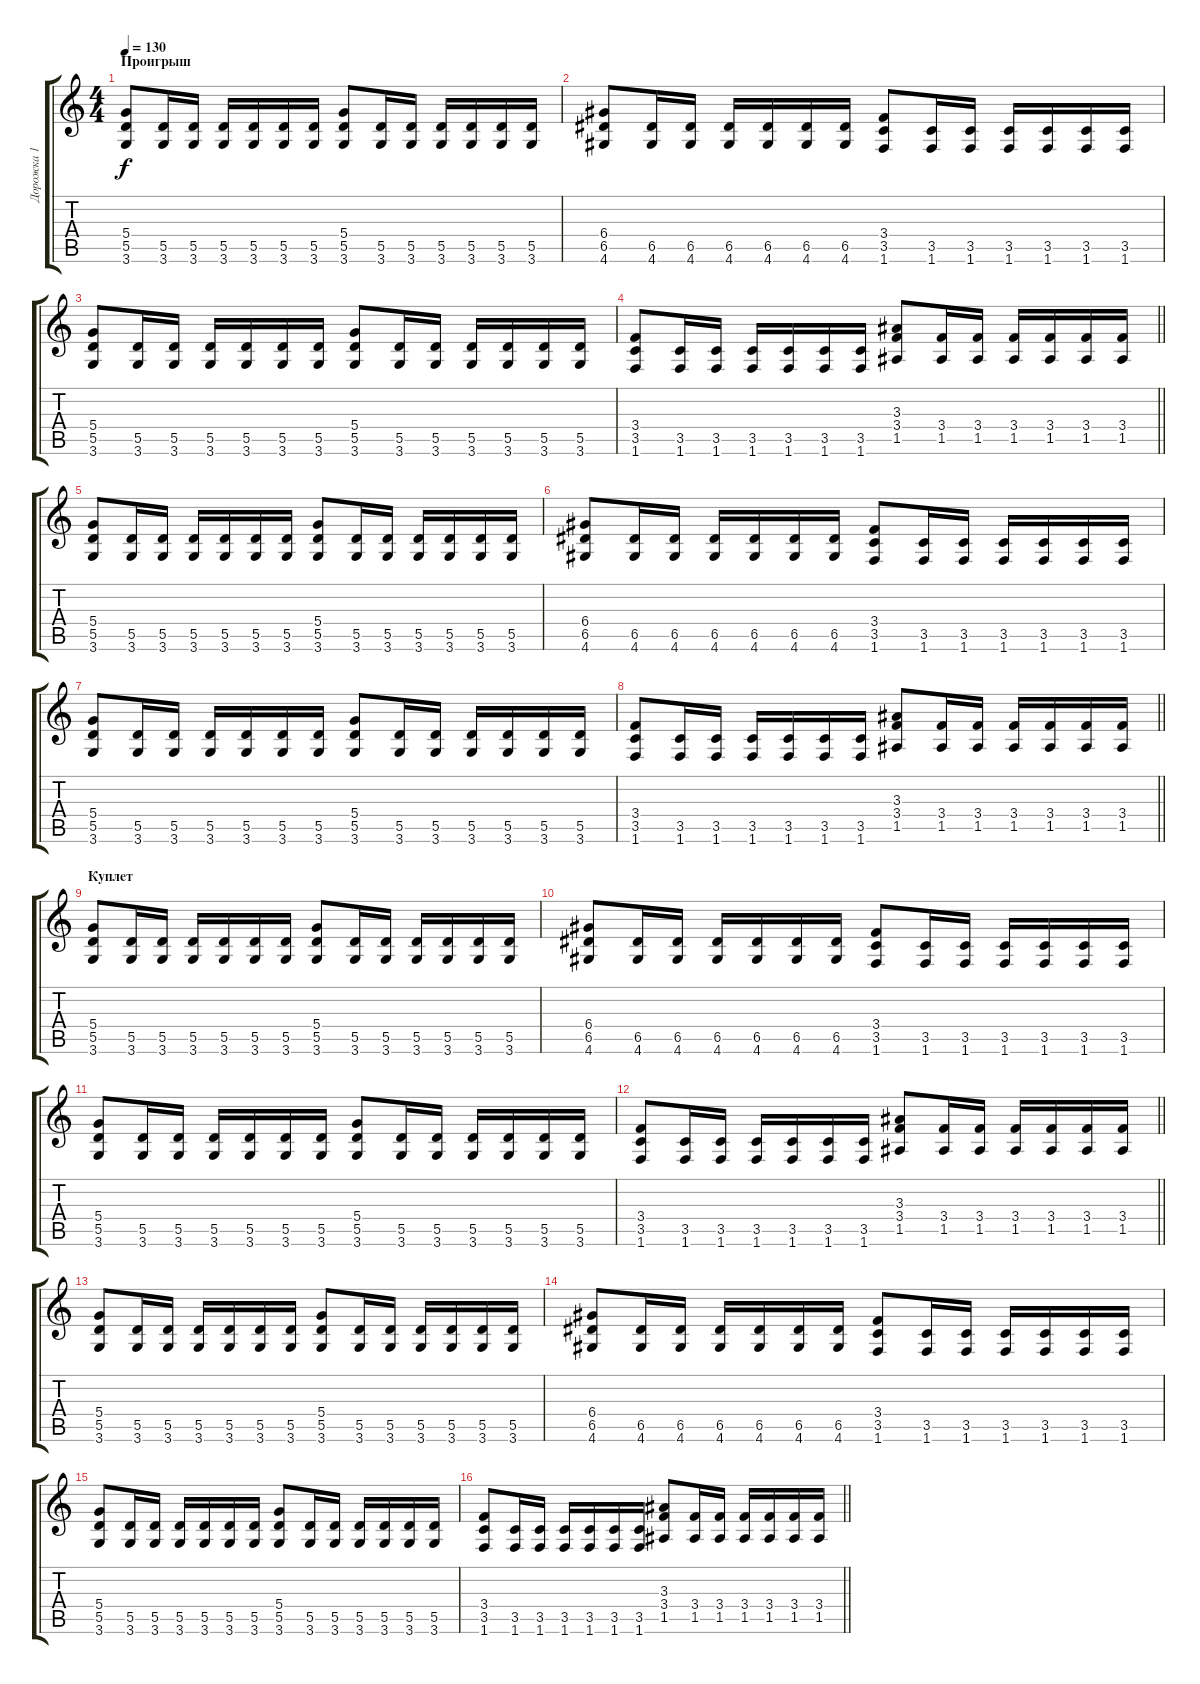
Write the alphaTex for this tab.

\track ("Дорожка 1" "Дорожка 1") {instrument distortionguitar}
\staff {score tabs}
\tuning (E4 B3 G3 D3 A2 E2) {hide}
\ts (4 4)
\section ("" "Проигрыш")
\tempo 130
\clef g2
\ks c
(5.4 5.5 3.6).8{dy f} (5.5 3.6).16 (5.5 3.6).16 (5.5 3.6).16 (5.5 3.6).16 (5.5 3.6).16 (5.5 3.6).16 (5.4 5.5 3.6).8 (5.5 3.6).16 (5.5 3.6).16 (5.5 3.6).16 (5.5 3.6).16 (5.5 3.6).16 (5.5 3.6).16 |
(6.4 6.5 4.6).8 (6.5 4.6).16 (6.5 4.6).16 (6.5 4.6).16 (6.5 4.6).16 (6.5 4.6).16 (6.5 4.6).16 (3.4 3.5 1.6).8 (3.5 1.6).16 (3.5 1.6).16 (3.5 1.6).16 (3.5 1.6).16 (3.5 1.6).16 (3.5 1.6).16 |
(5.4 5.5 3.6).8 (5.5 3.6).16 (5.5 3.6).16 (5.5 3.6).16 (5.5 3.6).16 (5.5 3.6).16 (5.5 3.6).16 (5.4 5.5 3.6).8 (5.5 3.6).16 (5.5 3.6).16 (5.5 3.6).16 (5.5 3.6).16 (5.5 3.6).16 (5.5 3.6).16 |
\barLineRight lightlight
(3.4 3.5 1.6).8 (3.5 1.6).16 (3.5 1.6).16 (3.5 1.6).16 (3.5 1.6).16 (3.5 1.6).16 (3.5 1.6).16 (3.3 3.4 1.5).8 (3.4 1.5).16 (3.4 1.5).16 (3.4 1.5).16 (3.4 1.5).16 (3.4 1.5).16 (3.4 1.5).16 |
(5.4 5.5 3.6).8 (5.5 3.6).16 (5.5 3.6).16 (5.5 3.6).16 (5.5 3.6).16 (5.5 3.6).16 (5.5 3.6).16 (5.4 5.5 3.6).8 (5.5 3.6).16 (5.5 3.6).16 (5.5 3.6).16 (5.5 3.6).16 (5.5 3.6).16 (5.5 3.6).16 |
(6.4 6.5 4.6).8 (6.5 4.6).16 (6.5 4.6).16 (6.5 4.6).16 (6.5 4.6).16 (6.5 4.6).16 (6.5 4.6).16 (3.4 3.5 1.6).8 (3.5 1.6).16 (3.5 1.6).16 (3.5 1.6).16 (3.5 1.6).16 (3.5 1.6).16 (3.5 1.6).16 |
(5.4 5.5 3.6).8 (5.5 3.6).16 (5.5 3.6).16 (5.5 3.6).16 (5.5 3.6).16 (5.5 3.6).16 (5.5 3.6).16 (5.4 5.5 3.6).8 (5.5 3.6).16 (5.5 3.6).16 (5.5 3.6).16 (5.5 3.6).16 (5.5 3.6).16 (5.5 3.6).16 |
\barLineRight lightlight
(3.4 3.5 1.6).8 (3.5 1.6).16 (3.5 1.6).16 (3.5 1.6).16 (3.5 1.6).16 (3.5 1.6).16 (3.5 1.6).16 (3.3 3.4 1.5).8 (3.4 1.5).16 (3.4 1.5).16 (3.4 1.5).16 (3.4 1.5).16 (3.4 1.5).16 (3.4 1.5).16 |
\section ("" "Куплет")
(5.4 5.5 3.6).8 (5.5 3.6).16 (5.5 3.6).16 (5.5 3.6).16 (5.5 3.6).16 (5.5 3.6).16 (5.5 3.6).16 (5.4 5.5 3.6).8 (5.5 3.6).16 (5.5 3.6).16 (5.5 3.6).16 (5.5 3.6).16 (5.5 3.6).16 (5.5 3.6).16 |
(6.4 6.5 4.6).8 (6.5 4.6).16 (6.5 4.6).16 (6.5 4.6).16 (6.5 4.6).16 (6.5 4.6).16 (6.5 4.6).16 (3.4 3.5 1.6).8 (3.5 1.6).16 (3.5 1.6).16 (3.5 1.6).16 (3.5 1.6).16 (3.5 1.6).16 (3.5 1.6).16 |
(5.4 5.5 3.6).8 (5.5 3.6).16 (5.5 3.6).16 (5.5 3.6).16 (5.5 3.6).16 (5.5 3.6).16 (5.5 3.6).16 (5.4 5.5 3.6).8 (5.5 3.6).16 (5.5 3.6).16 (5.5 3.6).16 (5.5 3.6).16 (5.5 3.6).16 (5.5 3.6).16 |
\barLineRight lightlight
(3.4 3.5 1.6).8 (3.5 1.6).16 (3.5 1.6).16 (3.5 1.6).16 (3.5 1.6).16 (3.5 1.6).16 (3.5 1.6).16 (3.3 3.4 1.5).8 (3.4 1.5).16 (3.4 1.5).16 (3.4 1.5).16 (3.4 1.5).16 (3.4 1.5).16 (3.4 1.5).16 |
(5.4 5.5 3.6).8 (5.5 3.6).16 (5.5 3.6).16 (5.5 3.6).16 (5.5 3.6).16 (5.5 3.6).16 (5.5 3.6).16 (5.4 5.5 3.6).8 (5.5 3.6).16 (5.5 3.6).16 (5.5 3.6).16 (5.5 3.6).16 (5.5 3.6).16 (5.5 3.6).16 |
(6.4 6.5 4.6).8 (6.5 4.6).16 (6.5 4.6).16 (6.5 4.6).16 (6.5 4.6).16 (6.5 4.6).16 (6.5 4.6).16 (3.4 3.5 1.6).8 (3.5 1.6).16 (3.5 1.6).16 (3.5 1.6).16 (3.5 1.6).16 (3.5 1.6).16 (3.5 1.6).16 |
(5.4 5.5 3.6).8 (5.5 3.6).16 (5.5 3.6).16 (5.5 3.6).16 (5.5 3.6).16 (5.5 3.6).16 (5.5 3.6).16 (5.4 5.5 3.6).8 (5.5 3.6).16 (5.5 3.6).16 (5.5 3.6).16 (5.5 3.6).16 (5.5 3.6).16 (5.5 3.6).16 |
\barLineRight lightlight
(3.4 3.5 1.6).8 (3.5 1.6).16 (3.5 1.6).16 (3.5 1.6).16 (3.5 1.6).16 (3.5 1.6).16 (3.5 1.6).16 (3.3 3.4 1.5).8 (3.4 1.5).16 (3.4 1.5).16 (3.4 1.5).16 (3.4 1.5).16 (3.4 1.5).16 (3.4 1.5).16
